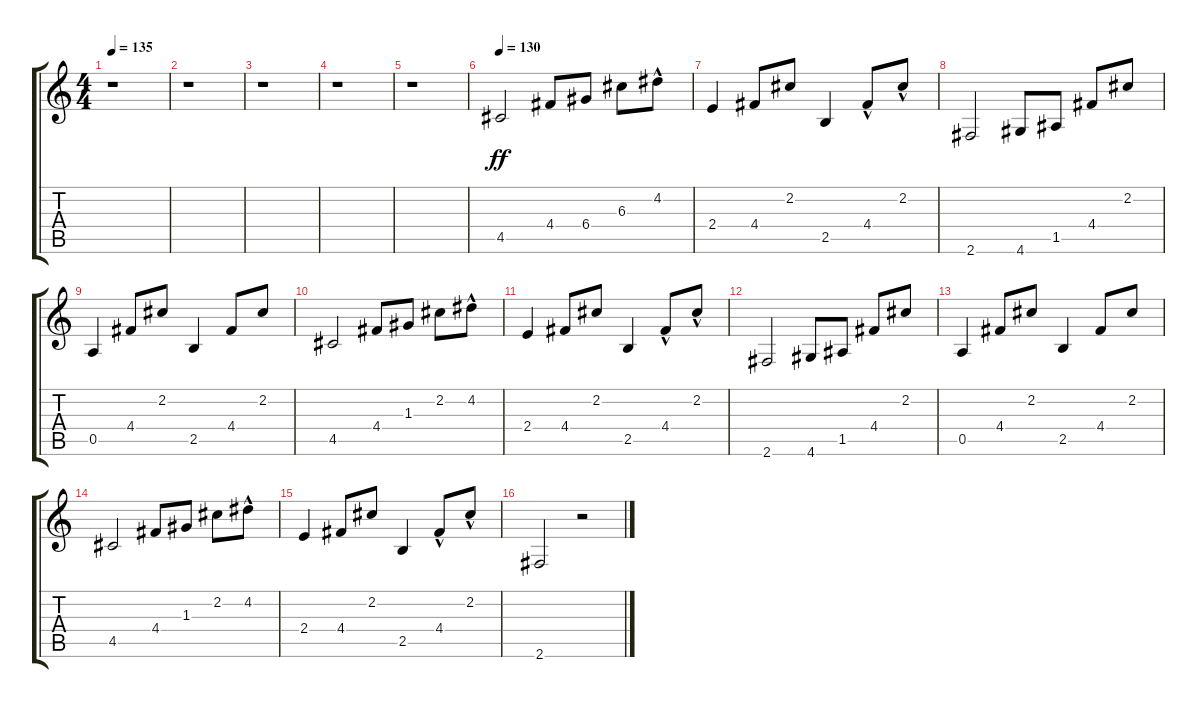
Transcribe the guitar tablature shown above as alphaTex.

\track "" {instrument electricguitarclean}
\staff {score tabs}
\tuning (E4 B3 G3 D3 A2 E2) {hide}
\ts (4 4)
\tempo 135
\clef g2
\ks c
r.1{dy f} |
r.1 |
r.1 |
r.1 |
r.1 |
\tempo 130
4.5.2{dy ff} 4.4.8 6.4.8 6.3.8 4.2{hac}.8 |
2.4.4 4.4.8 2.2.8 2.5.4 4.4{hac}.8 2.2{hac}.8 |
2.6.2 4.6.8 1.5.8 4.4.8 2.2.8 |
0.5.4 4.4.8 2.2.8 2.5.4 4.4.8 2.2.8 |
4.5.2 4.4.8 1.3.8 2.2.8 4.2{hac}.8 |
2.4.4 4.4.8 2.2.8 2.5.4 4.4{hac}.8 2.2{hac}.8 |
2.6.2 4.6.8 1.5.8 4.4.8 2.2.8 |
0.5.4 4.4.8 2.2.8 2.5.4 4.4.8 2.2.8 |
4.5.2 4.4.8 1.3.8 2.2.8 4.2{hac}.8 |
2.4.4 4.4.8 2.2.8 2.5.4 4.4{hac}.8 2.2{hac}.8 |
2.6.2 r.2
